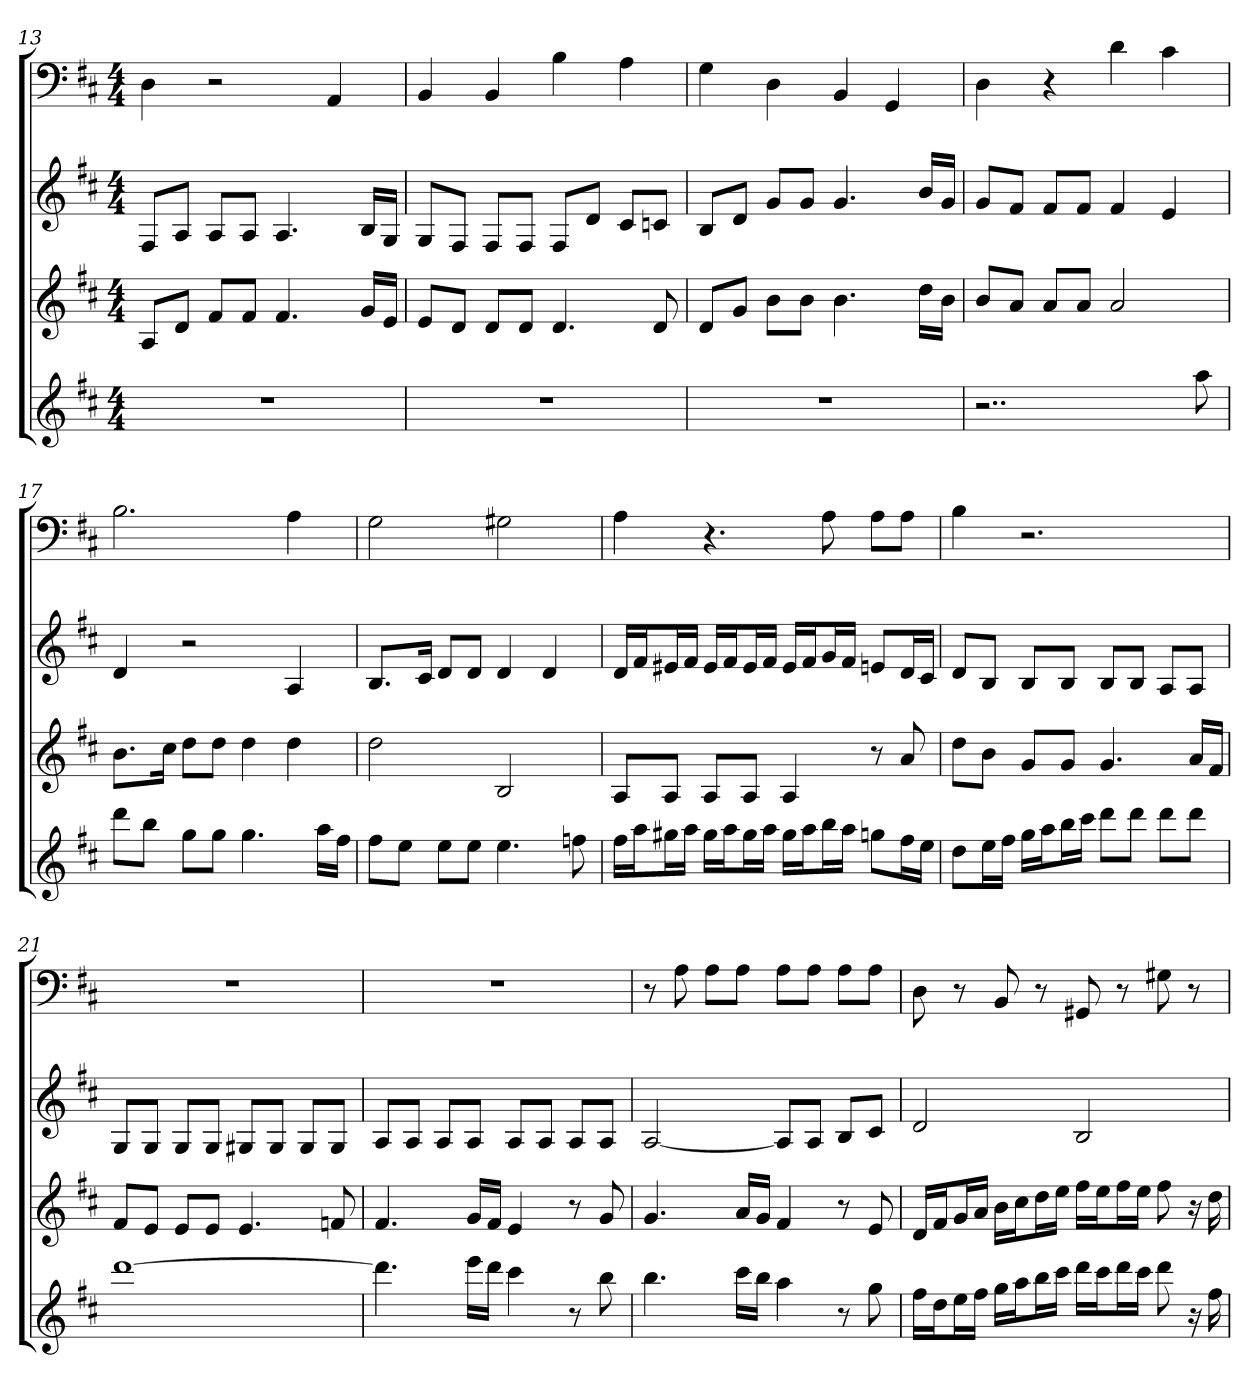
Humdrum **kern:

**kern	**kern	**kern	**kern
*part4	*part3	*part2	*part1
*staff4	*staff3	*staff2	*staff1
*k[f#c#]	*k[f#c#]	*k[f#c#]	*k[f#c#]
*D:	*D:	*D:	*D:
*M4/4	*M4/4	*M4/4	*M4/4
=13	=13	=13	=13
1r	8AL	8F#L	4D
.	8dJ	8AJ	.
.	8f#L	8AL	2r
.	8f#J	8AJ	.
.	4.f#	4.A	.
.	.	.	4AA
.	16gLL	16BLL	.
.	16eJJ	16GJJ	.
=14	=14	=14	=14
1r	8eL	8GL	4BB
.	8dJ	8F#J	.
.	8dL	8F#L	4BB
.	8dJ	8F#J	.
.	4.d	8F#L	4B
.	.	8dJ	.
.	.	8c#L	4A
.	8d	8cnJ	.
=15	=15	=15	=15
1r	8dL	8BL	4G
.	8gJ	8dJ	.
.	8bL	8gL	4D
.	8bJ	8gJ	.
.	4.b	4.g	4BB
.	.	.	4GG
.	16ddLL	16bLL	.
.	16bJJ	16gJJ	.
=16	=16	=16	=16
2..r	8bL	8gL	4D
.	8aJ	8f#J	.
.	8aL	8f#L	4r
.	8aJ	8f#J	.
.	2a	4f#	4d
.	.	4e	4c#
8aa	.	.	.
=17	=17	=17	=17
8dddL	8.bL	4d	2.B
8bbJ	.	.	.
.	16cc#Jk	.	.
8ggL	8ddL	2r	.
8ggJ	8ddJ	.	.
4.gg	4dd	.	.
.	4dd	4A	4A
16aaLL	.	.	.
16ff#JJ	.	.	.
=18	=18	=18	=18
8ff#L	2dd	8.BL	2G
8eeJ	.	.	.
.	.	16c#Jk	.
8eeL	.	8dL	.
8eeJ	.	8dJ	.
4.ee	2B	4d	2G#X
.	.	4d	.
8ffn	.	.	.
=19	=19	=19	=19
16ff#LL	8AL	16dLL	4A
16aaJ	.	16f#J	.
16gg#XL	8AJ	16e#XL	.
16aaJJ	.	16f#JJ	.
16gg#LL	8AL	16e#LL	4.r
16aaJ	.	16f#J	.
16gg#L	8AJ	16e#L	.
16aaJJ	.	16f#JJ	.
16gg#LL	4A	16e#LL	.
16aaJ	.	16f#J	.
16bbL	.	16gL	8A
16aaJJ	.	16f#JJ	.
8ggnL	8r	8enL	8AL
16ff#L	8a	16dL	8AJ
16eeJJ	.	16c#JJ	.
=20	=20	=20	=20
8ddL	8ddL	8dL	4B
16eeL	8bJ	8BJ	.
16ff#JJ	.	.	.
16ggLL	8gL	8BL	2.r
16aaJ	.	.	.
16bbL	8gJ	8BJ	.
16ccc#JJ	.	.	.
8dddL	4.g	8BL	.
8dddJ	.	8BJ	.
8dddL	.	8AL	.
8dddJ	16aLL	8AJ	.
.	16f#JJ	.	.
=21	=21	=21	=21
[1ddd	8f#L	8GL	1r
.	8eJ	8GJ	.
.	8eL	8GL	.
.	8eJ	8GJ	.
.	4.e	8G#XL	.
.	.	8G#J	.
.	.	8G#L	.
.	8fn	8G#J	.
=22	=22	=22	=22
4.ddd]	4.f#	8AL	1r
.	.	8AJ	.
.	.	8AL	.
16eeeLL	16gLL	8AJ	.
16dddJJ	16f#JJ	.	.
4ccc#	4e	8AL	.
.	.	8AJ	.
8r	8r	8AL	.
8bb	8g	8AJ	.
=23	=23	=23	=23
4.bb	4.g	[2A	8r
.	.	.	8A
.	.	.	8AL
16ccc#LL	16aLL	.	8AJ
16bbJJ	16gJJ	.	.
4aa	4f#	8AL]	8AL
.	.	8AJ	8AJ
8r	8r	8BL	8AL
8gg	8e	8c#J	8AJ
=24	=24	=24	=24
16ff#LL	16dLL	2d	8D
16ddJ	16f#J	.	.
16eeL	16gL	.	8r
16ff#JJ	16aJJ	.	.
16ggLL	16bLL	.	8BB
16aaJ	16cc#J	.	.
16bbL	16ddL	.	8r
16ccc#JJ	16eeJJ	.	.
16dddLL	16ff#LL	2B	8GG#X
16ccc#J	16eeJ	.	.
16dddL	16ff#L	.	8r
16ccc#JJ	16eeJJ	.	.
8ddd	8ff#	.	8G#X
16r	16r	.	8r
16ff#	16dd	.	.
=	=	=	=
*-	*-	*-	*-
